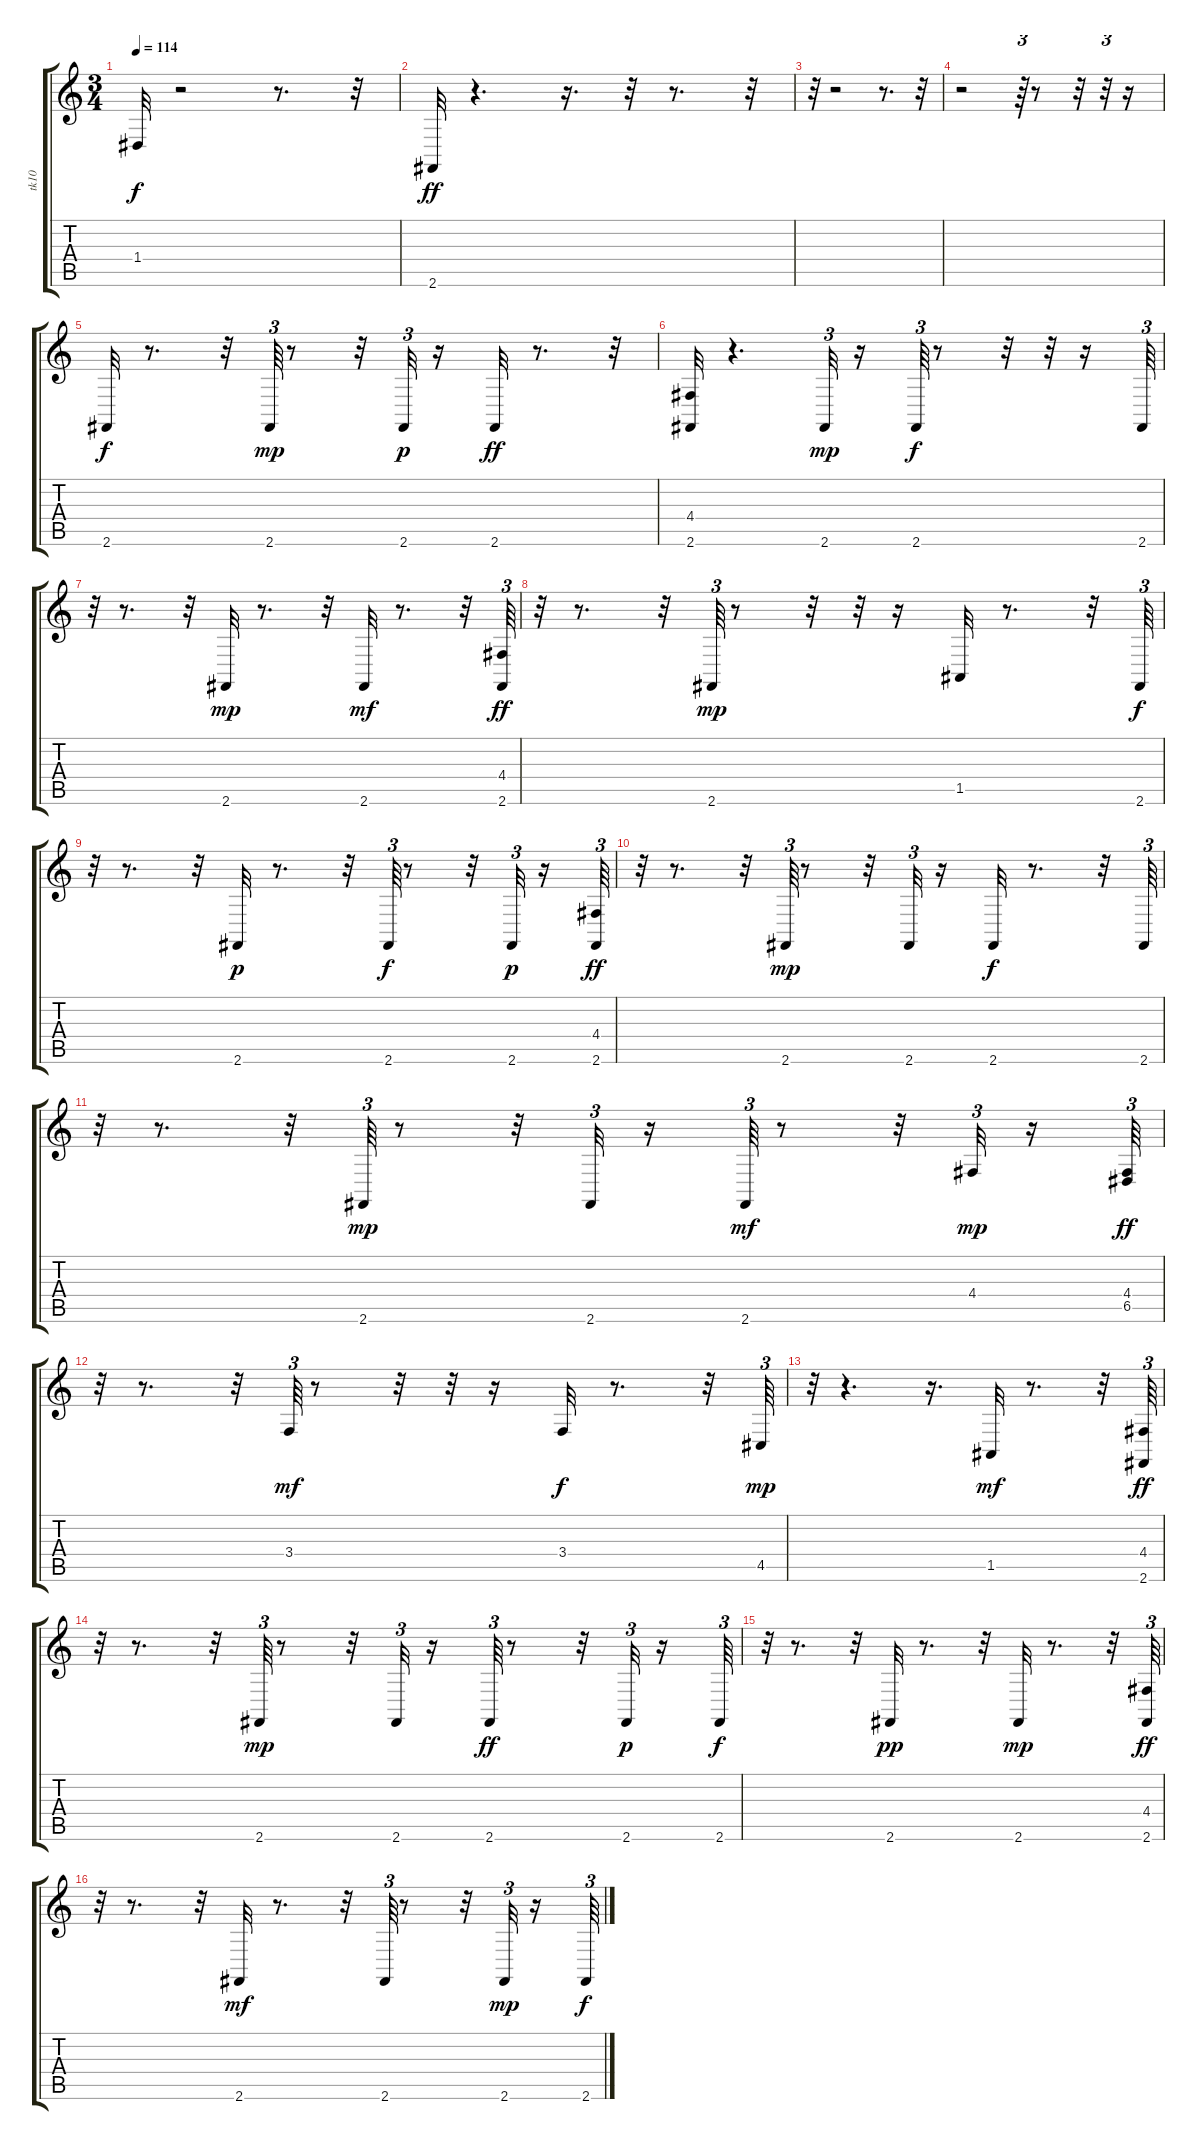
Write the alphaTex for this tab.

\track ("tk10" "tk10") {instrument acousticgrandpiano}
\staff {score tabs}
\tuning (E4 B3 G3 D3 A2 E2) {hide}
\ts (3 4)
\tempo 114
\clef g2
\ks c
1.4.32{dy f} r.2 r.8{d} r.32 |
2.6.32{dy ff} r.4{d} r.16{d} r.32 r.8{d} r.32 |
r.32 r.2 r.8{d} r.32 |
r.2 r.64{tu (3 2)} r.8 r.32 r.32{tu (3 2)} r.16 |
2.6.32{dy f} r.8{d} r.32 2.6.64{tu (3 2) dy mp} r.8 r.32 2.6.32{tu (3 2) dy p} r.16 2.6.32{dy ff} r.8{d} r.32 |
(4.4 2.6).32 r.4{d} 2.6.32{tu (3 2) dy mp} r.16 2.6.64{tu (3 2) dy f} r.8 r.32 r.32{tu (3 2)} r.16 2.6.64{tu (3 2)} |
r.32{tu (3 2)} r.8{d} r.32 2.6.32{dy mp} r.8{d} r.32 2.6.32{dy mf} r.8{d} r.32 (4.4 2.6).64{tu (3 2) dy ff} |
r.32{tu (3 2)} r.8{d} r.32 2.6.64{tu (3 2) dy mp} r.8 r.32 r.32{tu (3 2)} r.16 1.5.32 r.8{d} r.32 2.6.64{tu (3 2) dy f} |
r.32{tu (3 2)} r.8{d} r.32 2.6.32{dy p} r.8{d} r.32 2.6.64{tu (3 2) dy f} r.8 r.32 2.6.32{tu (3 2) dy p} r.16 (4.4 2.6).64{tu (3 2) dy ff} |
r.32{tu (3 2)} r.8{d} r.32 2.6.64{tu (3 2) dy mp} r.8 r.32 2.6.32{tu (3 2)} r.16 2.6.32{dy f} r.8{d} r.32 2.6.64{tu (3 2)} |
r.32{tu (3 2)} r.8{d} r.32 2.6.64{tu (3 2) dy mp} r.8 r.32 2.6.32{tu (3 2)} r.16 2.6.64{tu (3 2) dy mf} r.8 r.32 4.4.32{tu (3 2) dy mp} r.16 (4.4 6.5).64{tu (3 2) dy ff} |
r.32{tu (3 2)} r.8{d} r.32 3.4.64{tu (3 2) dy mf} r.8 r.32 r.32{tu (3 2)} r.16 3.4.32{dy f} r.8{d} r.32 4.5.64{tu (3 2) dy mp} |
r.32{tu (3 2)} r.4{d} r.16{d} 1.5.32{dy mf} r.8{d} r.32 (4.4 2.6).64{tu (3 2) dy ff} |
r.32{tu (3 2)} r.8{d} r.32 2.6.64{tu (3 2) dy mp} r.8 r.32 2.6.32{tu (3 2)} r.16 2.6.64{tu (3 2) dy ff} r.8 r.32 2.6.32{tu (3 2) dy p} r.16 2.6.64{tu (3 2) dy f} |
r.32{tu (3 2)} r.8{d} r.32 2.6.32{dy pp} r.8{d} r.32 2.6.32{dy mp} r.8{d} r.32 (4.4 2.6).64{tu (3 2) dy ff} |
r.32{tu (3 2)} r.8{d} r.32 2.6.32{dy mf} r.8{d} r.32 2.6.64{tu (3 2)} r.8 r.32 2.6.32{tu (3 2) dy mp} r.16 2.6.64{tu (3 2) dy f}
